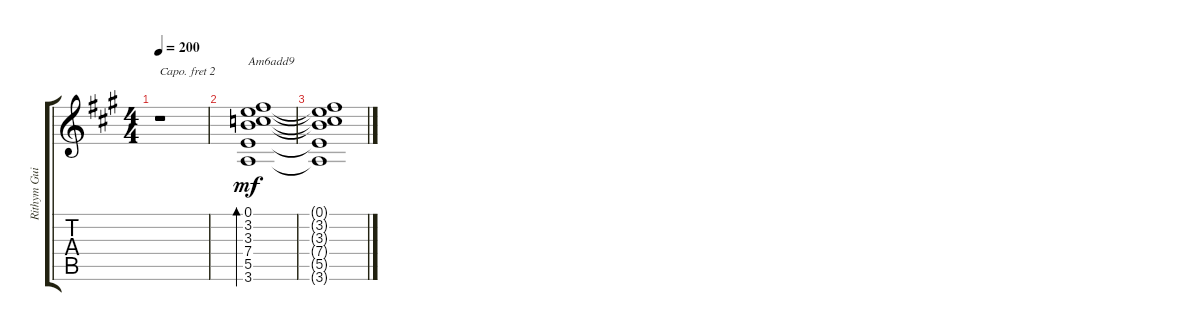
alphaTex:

\track ("Rithym Guitar" "Rithym Gui") {instrument acousticguitarsteel}
\staff {score tabs}
\capo 2
\tuning (E4 B3 G3 D3 A2 E2) {hide}
\ts (4 4)
\tempo 200
\clef g2
\ks a
r.1{dy mf} |
(0.1 3.2 3.3 7.4 5.5 3.6).1{bd 480 txt "Am6add9"} |
(0.1{t} 3.2{t} 3.3{t} 7.4{t} 5.5{t} 3.6{t}).1
